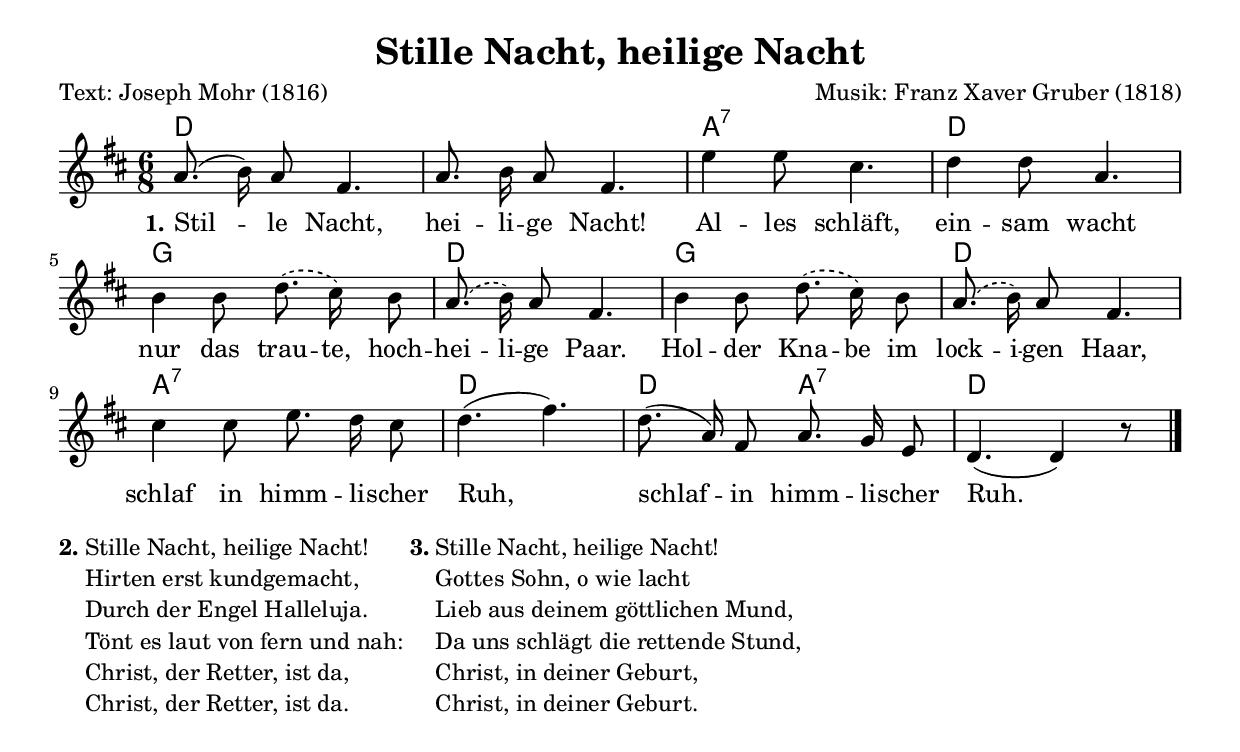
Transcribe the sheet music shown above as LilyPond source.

\version "2.12.3"

\include "default.ly"

\header {
  title="Stille Nacht, heilige Nacht"
  composer="Musik: Franz Xaver Gruber (1818)"
  poet="Text: Joseph Mohr (1816)"
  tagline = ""
  id = "318cedeb99a6223b5befc448d672b7afd601627f"
}


Melodie=\relative c' {
  \clef "treble"
  \time 6/8
  \key d\major
  a'8.( b16) a8 fis4. | a8. b16 a8 fis4. |
  e'4 e8 cis4. | d4 d8 a4. |
  b4 b8 \slurDashed d8.( cis16) b8 | a8.( b16) a8 fis4. |
  b4 b8 d8.( cis16) b8 | a8.( b16) a8 fis4. |
  cis'4 cis8 e8. d16 cis8 | \slurSolid d4.( fis4.) |
  d8.( a16) fis8 a8. g16 e8 | d4. (d4) r8 \bar "|."
}


Akkorde= \chordmode {
  d1. a2.:7 d  g d g d a:7 d d4. a:7 d2.
}

Text=\lyricmode {
  \set stanza = "1."
  Stil -- le Nacht, hei -- li -- ge Nacht!
  Al -- les schläft, ein -- sam wacht
  \set ignoreMelismata = ##t nur das trau -- te, hoch -- hei -- li -- ge Paar.
  Hol -- der Kna -- be im lock -- i -- gen Haar,
  \unset ignoreMelismata schlaf in himm -- li -- scher Ruh,
  schlaf -- in himm -- li -- scher Ruh.
}


\score{
  <<
    \new ChordNames {\Akkorde}
    \new Voice = "Melodie" {
      \autoBeamOff
      \clef violin
      \key d\major
      \time 6/8
      \Melodie
    }
    \new Lyrics = Strophe \lyricsto Melodie \Text
  >>
  \layout{}
  \midi{}
}

\markup {
    \column {
      \line {
	\bold "2."
        \column {
	  "Stille Nacht, heilige Nacht!"
	  "Hirten erst kundgemacht,"
	  "Durch der Engel Halleluja."
	  "Tönt es laut von fern und nah:"
	  "Christ, der Retter, ist da,"
	  "Christ, der Retter, ist da."
	}
	\bold "3."
        \column {
	  "Stille Nacht, heilige Nacht!"
	  "Gottes Sohn, o wie lacht"
	  "Lieb aus deinem göttlichen Mund,"
	  "Da uns schlägt die rettende Stund,"
	  "Christ, in deiner Geburt,"
	  "Christ, in deiner Geburt."
        }
    }
  }
}

 % some settings % vim: sw=2 et